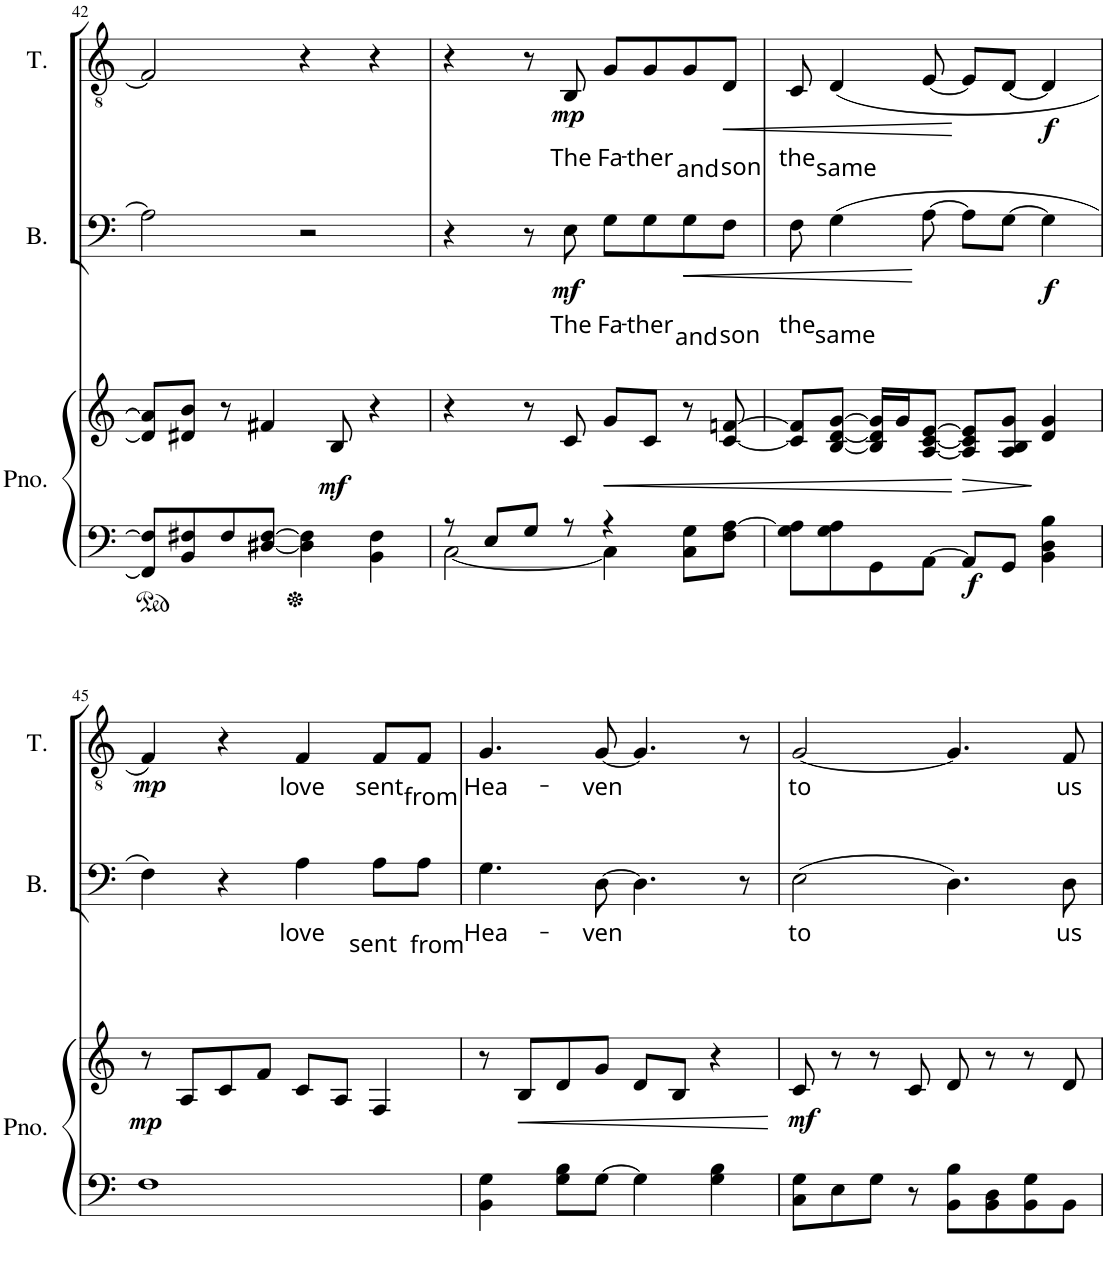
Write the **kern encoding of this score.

**kern	**kern	**dynam	**kern	**text	**dynam	**kern	**text	**dynam
*part3	*part3	*part3	*part2	*part2	*part2	*part1	*part1	*part1
*staff4	*staff3	*staff3/4	*staff2	*staff2	*staff2	*staff1	*staff1	*staff1
*I"Piano	*	*	*I"Bass	*	*	*I"Tenor	*	*
*I'Pno.	*	*	*I'B.	*	*	*I'T.	*	*
!!LO:PB:g=z
*clefF4	*clefG2	*	*clefF4	*	*	*clefGv2	*	*
*	*	*	*	*	*	*Trd-7c-12	*	*
*k[]	*k[]	*	*k[]	*	*	*k[]	*	*
*M4/4	*M4/4	*	*M4/4	*	*	*M4/4	*	*
=42	=42	=42	=42	=42	=42	=42	=42	=42
8FF#/] 8F#/]L	8d/] 8a/]L	.	2A\]	.	.	2F#/]	.	.
8BB/ 8F#X/	8d#X/ 8b/J	.	.	.	.	.	.	.
8F#/	8r	.	.	.	.	.	.	.
[8D#X/ [8F#/J	4f#X/	.	.	.	.	.	.	.
4D#\] 4F#\]	.	.	2r	.	.	4r	.	.
!	!	!LO:DY:b	!	!	!	!	!	!
.	8B/	mf	.	.	.	.	.	.
4BB\ 4F#\	4r	.	.	.	.	4r	.	.
=43	=43	=43	=43	=43	=43	=43	=43	=43
*^	*	*	*	*	*	*	*	*
8r	[2C\	4r	.	4r	.	.	4r	.	.
8E/L	.	.	.	.	.	.	.	.	.
8G/J	.	8r	.	8r	.	.	8r	.	.
!	!	!	!	!	!LO:LY:b	!LO:DY:b	!	!LO:LY:b	!LO:DY:b
8r	.	8c/	.	8E\	The	mf	8BB/	The	mp
!	!	!	!LO:HP:b	!	!LO:LY:b	!	!	!LO:LY:b	!
4r	4C\]	8g/L	<	8G\L	Fa-	.	8G/L	Fa-	.
!	!	!	!	!	!LO:LY:b	!	!	!LO:LY:b	!
.	.	8c/J	.	8G\	-ther	.	8G/	-ther	.
!	!	!	!	!	!LO:LY:b	!LO:HP:b	!	!LO:LY:b	!
8C\ 8G\L	4ryy	8r	.	8G\	-and	<	8G/	and	.
!	!	!	!	!	!LO:LY:b	!	!	!LO:LY:b	!LO:HP:b
8F\ [8A\J	.	[8c/ [8fn/	.	8F\J	son	.	8D/J	son	<
*v	*v	*	*	*	*	*	*	*	*
=44	=44	=44	=44	=44	=44	=44	=44	=44
!	!	!	!	!LO:LY:b	!	!	!LO:LY:b	!
8G\ 8A\]L	8c/] 8f/]L	.	8F\	the	.	8C/	the	.
!	!	!	!	!LO:LY:b	!	!	!LO:LY:b	!
8G\ 8A\	[8B/ [8d/ [8g/J	.	(4G\	same	.	(4D/	same	.
8GG\	16B/] 16d/] 16g/]LL	.	.	.	.	.	.	.
.	16g/J	.	.	.	.	.	.	.
[8AA\J	[8A/ [8c/ [8e/J	.	[8A\	.	[	[8E/	.	.
!	!	!LO:HP:n=1:b	!	!	!	!	!	!
!	!	!LO:DY:n=1:b=2	!	!	!	!	!	!
8AA/L]	8A/] 8c/] 8e/]L	[ > f	8A\L]	.	.	8E/L]	.	[
8GG/J	8A/ 8B/ 8g/J	.	[8G\J	.	.	[8D/J	.	.
!	!	!	!	!	!LO:DY:b	!	!	!LO:DY:b
4BB\ 4D\ 4B\	4d/ 4g/	]	4G\]	.	f	4D/]	.	f
!!LO:LB:g=z
=45	=45	=45	=45	=45	=45	=45	=45	=45
!	!	!LO:DY:b	!	!	!	!	!	!LO:DY:b
1F	8r	mp	4F\)	.	.	4F/)	.	mp
.	8A/L	.	.	.	.	.	.	.
.	8c/	.	4r	.	.	4r	.	.
.	8f/J	.	.	.	.	.	.	.
!	!	!	!	!LO:LY:b	!	!	!LO:LY:b	!
.	8c/L	.	4A\	love	.	4F/	love	.
.	8A/J	.	.	.	.	.	.	.
!	!	!	!	!LO:LY:b	!	!	!LO:LY:b	!
.	4F/	.	8A\L	sent	.	8F/L	sent	.
!	!	!	!	!LO:LY:b	!	!	!LO:LY:b	!
.	.	.	8A\J	from	.	8F/J	from	.
=46	=46	=46	=46	=46	=46	=46	=46	=46
!	!	!	!	!LO:LY:b	!	!	!LO:LY:b	!
4BB\ 4G\	8r	.	4.G\	Hea-	.	4.G/	Hea-	.
!	!	!LO:HP:b	!	!	!	!	!	!
.	8B/L	<	.	.	.	.	.	.
8G\ 8B\L	8d/	.	.	.	.	.	.	.
!	!	!	!	!LO:LY:b	!	!	!LO:LY:b	!
[8G\J	8g/J	.	[8D\	-ven	.	[8G/	-ven	.
4G\]	8d/L	.	4.D\]	.	.	4.G/]	.	.
.	8B/J	.	.	.	.	.	.	.
4G\ 4B\	4r	.	.	.	.	.	.	.
.	.	.	8r	.	.	8r	.	.
.	.	[	.	.	.	.	.	.
=47	=47	=47	=47	=47	=47	=47	=47	=47
!	!	!LO:DY:b	!	!LO:LY:b	!	!	!LO:LY:b	!
8C\ 8G\L	8c/	mf	(2E\	to	.	[2G/	to	.
8E\	8r	.	.	.	.	.	.	.
8G\J	8r	.	.	.	.	.	.	.
8r	8c/	.	.	.	.	.	.	.
8BB\ 8B\L	8d/	.	4.D\)	.	.	4.G/]	.	.
8BB\ 8D\	8r	.	.	.	.	.	.	.
8BB\ 8G\	8r	.	.	.	.	.	.	.
!	!	!	!	!LO:LY:b	!	!	!LO:LY:b	!
8BB\J	8d/	.	8D\	us	.	8F/	us	.
=	=	=	=	=	=	=	=	=
*-	*-	*-	*-	*-	*-	*-	*-	*-
